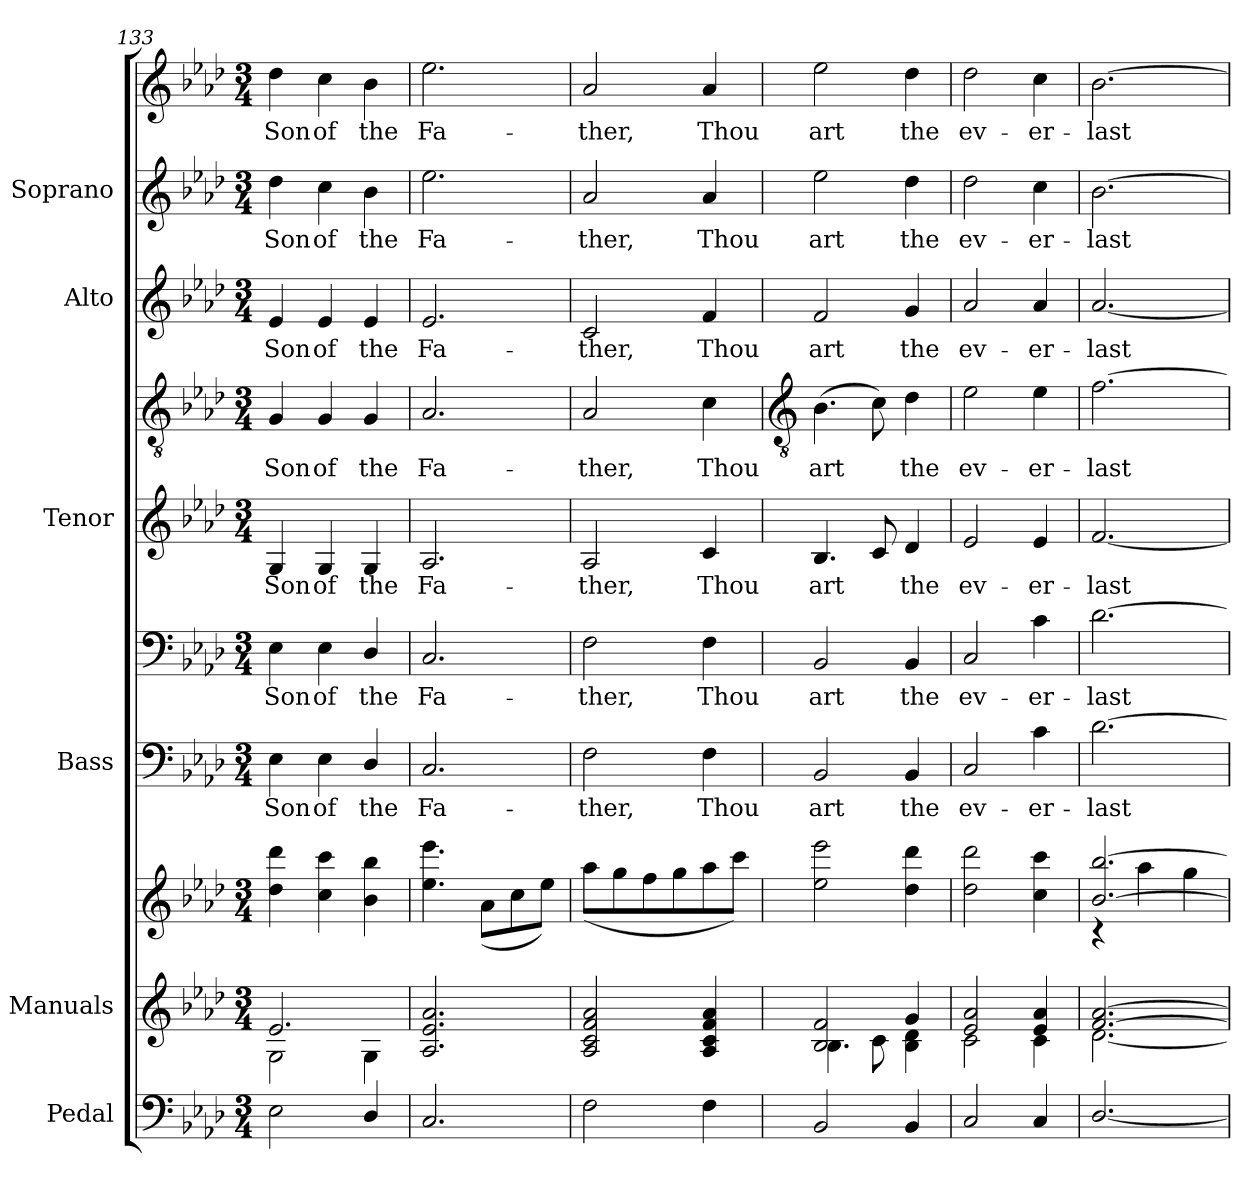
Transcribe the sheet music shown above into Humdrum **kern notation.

**kern	**kern	**kern	**kern	**text	**kern	**text	**kern	**text	**kern	**text	**kern	**text	**kern	**text	**kern	**text
*part6	*part5	*part5	*part4	*part4	*part4	*part4	*part3	*part3	*part3	*part3	*part2	*part2	*part1	*part1	*part1	*part1
*staff10	*staff9	*staff8	*staff7	*staff7	*staff6	*staff6	*staff5	*staff5	*staff4	*staff4	*staff3	*staff3	*staff2	*staff2	*staff1	*staff1
*I"Pedal	*I"Manuals	*	*I"Bass	*	*	*	*I"Tenor	*	*	*	*I"Alto	*	*I"Soprano	*	*	*
*	*	*	*I'B	*	*	*	*I'T	*	*	*	*I'A	*	*I'S	*	*	*
*clefF4	*clefG2	*clefG2	*	*	*clefF4	*	*	*	*clefGv2	*	*clefG2	*	*	*	*clefG2	*
*k[b-e-a-d-]	*k[b-e-a-d-]	*k[b-e-a-d-]	*k[b-e-a-d-]	*	*k[b-e-a-d-]	*	*k[b-e-a-d-]	*	*k[b-e-a-d-]	*	*k[b-e-a-d-]	*	*k[b-e-a-d-]	*	*k[b-e-a-d-]	*
*A-:	*A-:	*A-:	*A-:	*	*A-:	*	*A-:	*	*A-:	*	*A-:	*	*A-:	*	*A-:	*
*M3/4	*M3/4	*M3/4	*M3/4	*	*M3/4	*	*M3/4	*	*M3/4	*	*M3/4	*	*M3/4	*	*M3/4	*
=133	=133	=133	=133	=133	=133	=133	=133	=133	=133	=133	=133	=133	=133	=133	=133	=133
*	*^	*	*	*	*	*	*	*	*	*	*	*	*	*	*	*
!	!	!	!LO:N:vis=1	!	!LO:LY:b	!	!LO:LY:b	!	!LO:LY:b	!	!LO:LY:b	!	!LO:LY:b	!	!LO:LY:b	!	!LO:LY:b
*	*	*	*^	*	*	*	*	*	*	*	*	*	*	*	*	*	*
2E-	2.e-/	2G\	2.ryy	4dd-\ 4ddd-\	4E-	Son	4E-	Son	4G	Son	4G	Son	4e-	Son	4dd-	Son	4dd-	Son
!	!	!	!	!	!	!LO:LY:b	!	!LO:LY:b	!	!LO:LY:b	!	!LO:LY:b	!	!LO:LY:b	!	!LO:LY:b	!	!LO:LY:b
.	.	.	.	4cc\ 4ccc\	4E-	of	4E-	of	4G	of	4G	of	4e-	of	4cc	of	4cc	of
!	!	!	!	!	!	!LO:LY:b	!	!LO:LY:b	!	!LO:LY:b	!	!LO:LY:b	!	!LO:LY:b	!	!LO:LY:b	!	!LO:LY:b
4D-/	.	4G\	.	4b-\ 4bb-\	4D-/	the	4D-/	the	4G	the	4G	the	4e-	the	4b-	the	4b-	the
=134	=134	=134	=134	=134	=134	=134	=134	=134	=134	=134	=134	=134	=134	=134	=134	=134	=134	=134
!	!	!LO:N:vis=1	!LO:N:vis=1	!	!	!LO:LY:b	!	!LO:LY:b	!	!LO:LY:b	!	!LO:LY:b	!	!LO:LY:b	!	!LO:LY:b	!	!LO:LY:b
2.C	2.A-/ 2.e-/ 2.a-/	2.ryy	2.ryy	4.ee-\ 4.eee-\	2.C	Fa-	2.C	Fa-	2.A-	Fa-	2.A-	Fa-	2.e-	Fa-	2.ee-	Fa-	2.ee-	Fa-
.	.	.	.	(<8a-\L	.	.	.	.	.	.	.	.	.	.	.	.	.	.
.	.	.	.	8cc\	.	.	.	.	.	.	.	.	.	.	.	.	.	.
.	.	.	.	8ee-\J)	.	.	.	.	.	.	.	.	.	.	.	.	.	.
=135	=135	=135	=135	=135	=135	=135	=135	=135	=135	=135	=135	=135	=135	=135	=135	=135	=135	=135
!	!	!LO:N:vis=1	!LO:N:vis=1	!	!	!LO:LY:b	!	!LO:LY:b	!	!LO:LY:b	!	!LO:LY:b	!	!LO:LY:b	!	!LO:LY:b	!	!LO:LY:b
2F	2A-/ 2c/ 2f/ 2a-/	2.ryy	2.ryy	(<8aa-\L	2F	-ther,	2F	-ther,	2A-	-ther,	2A-	-ther,	2c	-ther,	2a-	-ther,	2a-	-ther,
.	.	.	.	8gg\	.	.	.	.	.	.	.	.	.	.	.	.	.	.
.	.	.	.	8ff\	.	.	.	.	.	.	.	.	.	.	.	.	.	.
.	.	.	.	8gg\	.	.	.	.	.	.	.	.	.	.	.	.	.	.
!	!	!	!	!	!	!LO:LY:b	!	!LO:LY:b	!	!LO:LY:b	!	!LO:LY:b	!	!LO:LY:b	!	!LO:LY:b	!	!LO:LY:b
4F	4A-/ 4c/ 4f/ 4a-/	.	.	8aa-\	4F	Thou	4F	Thou	4c	Thou	4c	Thou	4f	Thou	4a-	Thou	4a-	Thou
.	.	.	.	8ccc\J)	.	.	.	.	.	.	.	.	.	.	.	.	.	.
!!LO:LB:g=z
=136	=136	=136	=136	=136	=136	=136	=136	=136	=136	=136	=136	=136	=136	=136	=136	=136	=136	=136
*	*	*	*	*	*	*	*	*	*	*	*clefGv2	*	*	*	*	*	*	*
!	!	!	!LO:N:vis=1	!	!	!LO:LY:b	!	!LO:LY:b	!	!LO:LY:b	!	!LO:LY:b	!	!LO:LY:b	!	!LO:LY:b	!	!LO:LY:b
2BB-	2B-/ 2f/	4.B-\	2.ryy	2ee-\ 2eee-\	2BB-	art	2BB-	art	4.B-	art	(>4.B-	art	2f	art	2ee-	art	2ee-	art
.	.	8c\	.	.	.	.	.	.	8c	.	8c)	.	.	.	.	.	.	.
!	!	!	!	!	!	!LO:LY:b	!	!LO:LY:b	!	!LO:LY:b	!	!LO:LY:b	!	!LO:LY:b	!	!LO:LY:b	!	!LO:LY:b
4BB-	4g/	4B-\ 4d-\	.	4dd-\ 4ddd-\	4BB-	the	4BB-	the	4d-	the	4d-	the	4g	the	4dd-	the	4dd-	the
=137	=137	=137	=137	=137	=137	=137	=137	=137	=137	=137	=137	=137	=137	=137	=137	=137	=137	=137
!	!	!	!LO:N:vis=1	!	!	!LO:LY:b	!	!LO:LY:b	!	!LO:LY:b	!	!LO:LY:b	!	!LO:LY:b	!	!LO:LY:b	!	!LO:LY:b
2C	2e-/ 2a-/	2c\	2.ryy	2dd-\ 2ddd-\	2C	ev-	2C	ev-	2e-	ev-	2e-	ev-	2a-	ev-	2dd-	ev-	2dd-	ev-
!	!	!	!	!	!	!LO:LY:b	!	!LO:LY:b	!	!LO:LY:b	!	!LO:LY:b	!	!LO:LY:b	!	!LO:LY:b	!	!LO:LY:b
4C	4e-/ 4a-/	4c\	.	4cc\ 4ccc\	4c	-er-	4c	-er-	4e-	-er-	4e-	-er-	4a-	-er-	4cc	-er-	4cc	-er-
=138	=138	=138	=138	=138	=138	=138	=138	=138	=138	=138	=138	=138	=138	=138	=138	=138	=138	=138
!	!	!	!	!	!	!LO:LY:b	!	!LO:LY:b	!	!LO:LY:b	!	!LO:LY:b	!	!LO:LY:b	!	!LO:LY:b	!	!LO:LY:b
[2.D-/	[2.f/ [2.a-/	[2.d-\	[2.b-/ [2.bb-/	4r	[2.d-	-last-	[2.d-	-last-	[2.f	-last-	[2.f	-last-	[2.a-	-last-	[2.b-	-last-	[2.b-	-last-
.	.	.	.	4aa-\	.	.	.	.	.	.	.	.	.	.	.	.	.	.
.	.	.	.	4gg\	.	.	.	.	.	.	.	.	.	.	.	.	.	.
*	*v	*v	*	*	*	*	*	*	*	*	*	*	*	*	*	*	*	*
*	*	*v	*v	*	*	*	*	*	*	*	*	*	*	*	*	*	*
=	=	=	=	=	=	=	=	=	=	=	=	=	=	=	=	=
*-	*-	*-	*-	*-	*-	*-	*-	*-	*-	*-	*-	*-	*-	*-	*-	*-
